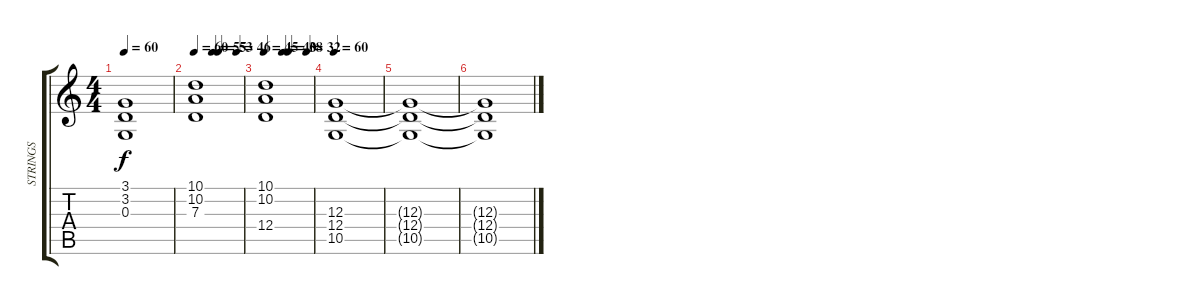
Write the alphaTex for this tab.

\track (" STRINGS " " STRINGS ") {instrument stringensemble2}
\staff {score tabs}
\tuning (E4 B3 G3 D3 A2 E2) {hide}
\ts (4 4)
\tempo 60
\clef g2
\ks c
(3.1 3.2 0.3).1{dy f} |
\tempo 60
\tempo (55 0.375)
\tempo (53 0.5)
\tempo (46 0.875)
(10.1 10.2 7.3).1 |
\tempo 45
\tempo (40 0.375)
\tempo (38 0.5)
\tempo (32 0.875)
(10.1 10.2 12.4).1 |
\tempo 60
(12.3 12.4 10.5).1 |
(12.3{t} 12.4{t} 10.5{t}).1 |
(12.3{t} 12.4{t} 10.5{t}).1
